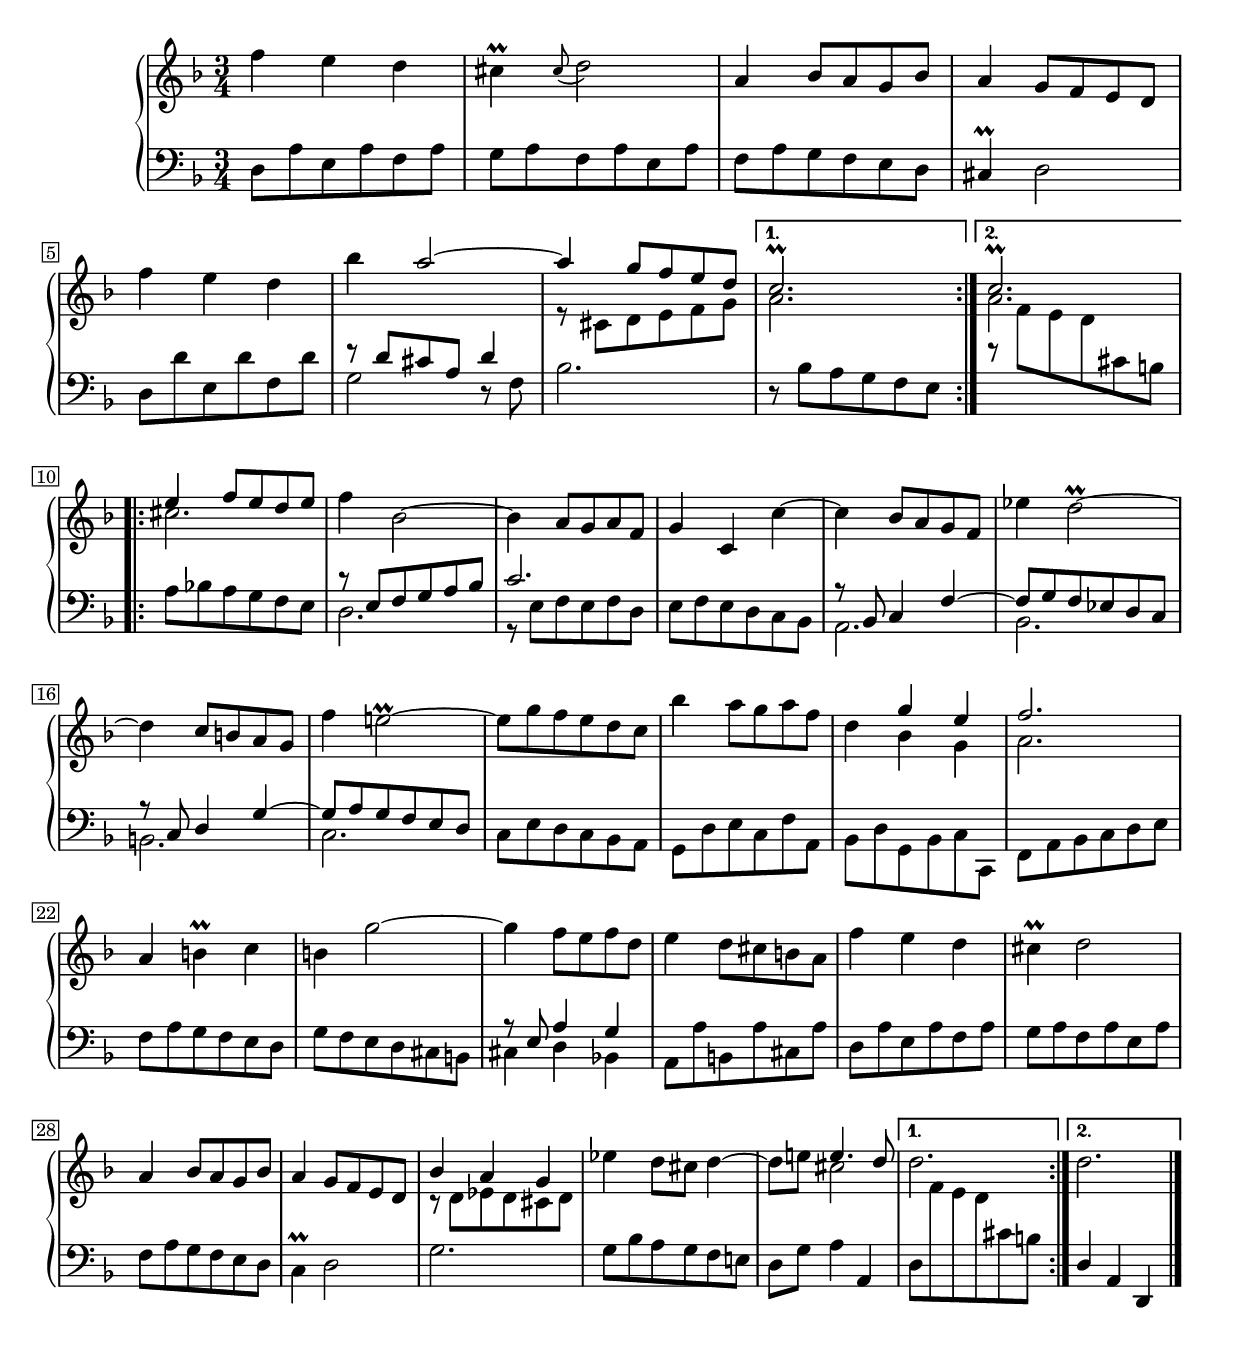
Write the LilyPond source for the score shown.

\version "2.24.3"

Global = {
  \key f \major
  \time 3/4
  \include "../global.ly"
}

Upper = \relative c'' {
  \clef treble
  \Global
  \repeat volta 2 {
  | f4 e d
  | cis\prall \appoggiatura cis8 d2
  | a4 bes8 a g bes
  | a4 g8 f e d
  %5
  | f'4 e d
  | bes'4 << a2~ \\ { } >>
  | << { a4 g8 f e d } \\ { r8 cis, d e f g } >>
  }
  \alternative {
    { << c2.\prall \\ a2. >> }
    { << c2.\prall \\ a2. >> }
  }
  \repeat volta 2 {
  %10
  | << { e'4 f8 e d e } \\ cis2. >>
  | f4 bes,2~
  | bes4 a8 g a f
  | g4 c, c'~
  | c4 bes8 a g f
  %15
  | ees'4 d2\prall~
  | d4 c8 b! a g
  | f'4 e!2\prall~
  | e8 g f e d c
  | bes'4 a8 g a f
  %20
  | d4 << { g e } \\ { bes g } >>
  | << f'2. \\ a,2. >>
  | a4 b!\prall c
  | b!4 g'2~
  | g4 f8 e f d
  | e4 d8 cis b! a
  | f'4 e d
  | cis!4\prall d2
  | a4 bes8 a g bes
  | a4 g8 f e d
  | << { bes'4 a g } \\ { r8 d ees d cis d } >>
  | ees'4 d8 cis d4~
  | d8 e! << { e4. d8 } \\ cis2 >>
  }
  \alternative {
    { d2. }
    { d2. }
  }
  \fine
}

Lower = \relative c {
  \clef bass
  \Global
  \repeat volta 2 {
  | d8 a' e a f a
  | g8 a f a e a
  | f8 a g f e d
  | cis4\prall d2
  %5
  | d8 d' e, d' f, d'
  | << { r8 d cis a d4 } \\ { g,2 d8\rest f8 } >>
  | bes2.
  }
  \alternative {
    { r8 bes a g f e }
    {
      \change Staff = "upper" {
	\stemDown r8 f' e d
      }
      \change Staff = "lower" {
	cis b!
      }
    }
  }
  \break
  \repeat volta 2 {
  %10
  | a8 bes a g f e
  | << { r8 e f g a bes } \\ d,2. >>
  | << c'2. \\ { r8 e, f e f d } >>
  | e8 f e d c bes
  | << { r8 bes c4 f~ } \\ a,2. >>
  %15
  | << { f'8 g f ees d c } \\ bes2. >>
  | << { r8 c d4 g~ } \\ b,!2. >>
  | << { g'8 a g f e d } \\ c2. >>
  | c8 e d c bes a
  | g8 d' e c f a,
  %20
  | bes8 d g, bes c c,
  | f8 a bes c d e
  | f8 a g f e d
  | g8 f e d cis b!
  | << { r8 e a4 g } \\ { cis,4 d bes } >>
  %25
  | a8 a' b,! a' cis, a'
  | d,8 a' e a f a
  | g8 a f a e a
  | f8 a g f e d
  | c4\prall d2
  %30
  | g2.
  | g8 bes a g f e
  | d8 g a4 \once \stemUp a,
  }
  \alternative {
    { d8
      \change Staff = "upper" {
	f' e d
      }
      \change Staff = "lower" {
        cis b!
      }
    }
    { \stemUp d,4 a d, }
  }
  \fine
}

\score {
  \new PianoStaff
  <<
    \accidentalStyle Score.piano
    \context Staff = "upper" <<
      \set Staff.midiInstrument = #"acoustic grand"
      \Global
      \clef treble
      \Upper
    >>
    \context Staff = "lower" <<
      \set Staff.midiInstrument = #"acoustic grand"
      \Global
      \clef bass
      \Lower
    >>
  >>
  \header {
    title = "Menuet II"
  }
  \layout {
    \context {
      \PianoStaff
      \override Parentheses.font-size = #-2
      \override TextScript.font-shape = #'italic
      \override TextScript.font-size = #-1
    }
  }
  \midi {
    \tempo 4 = 140
  }
}
